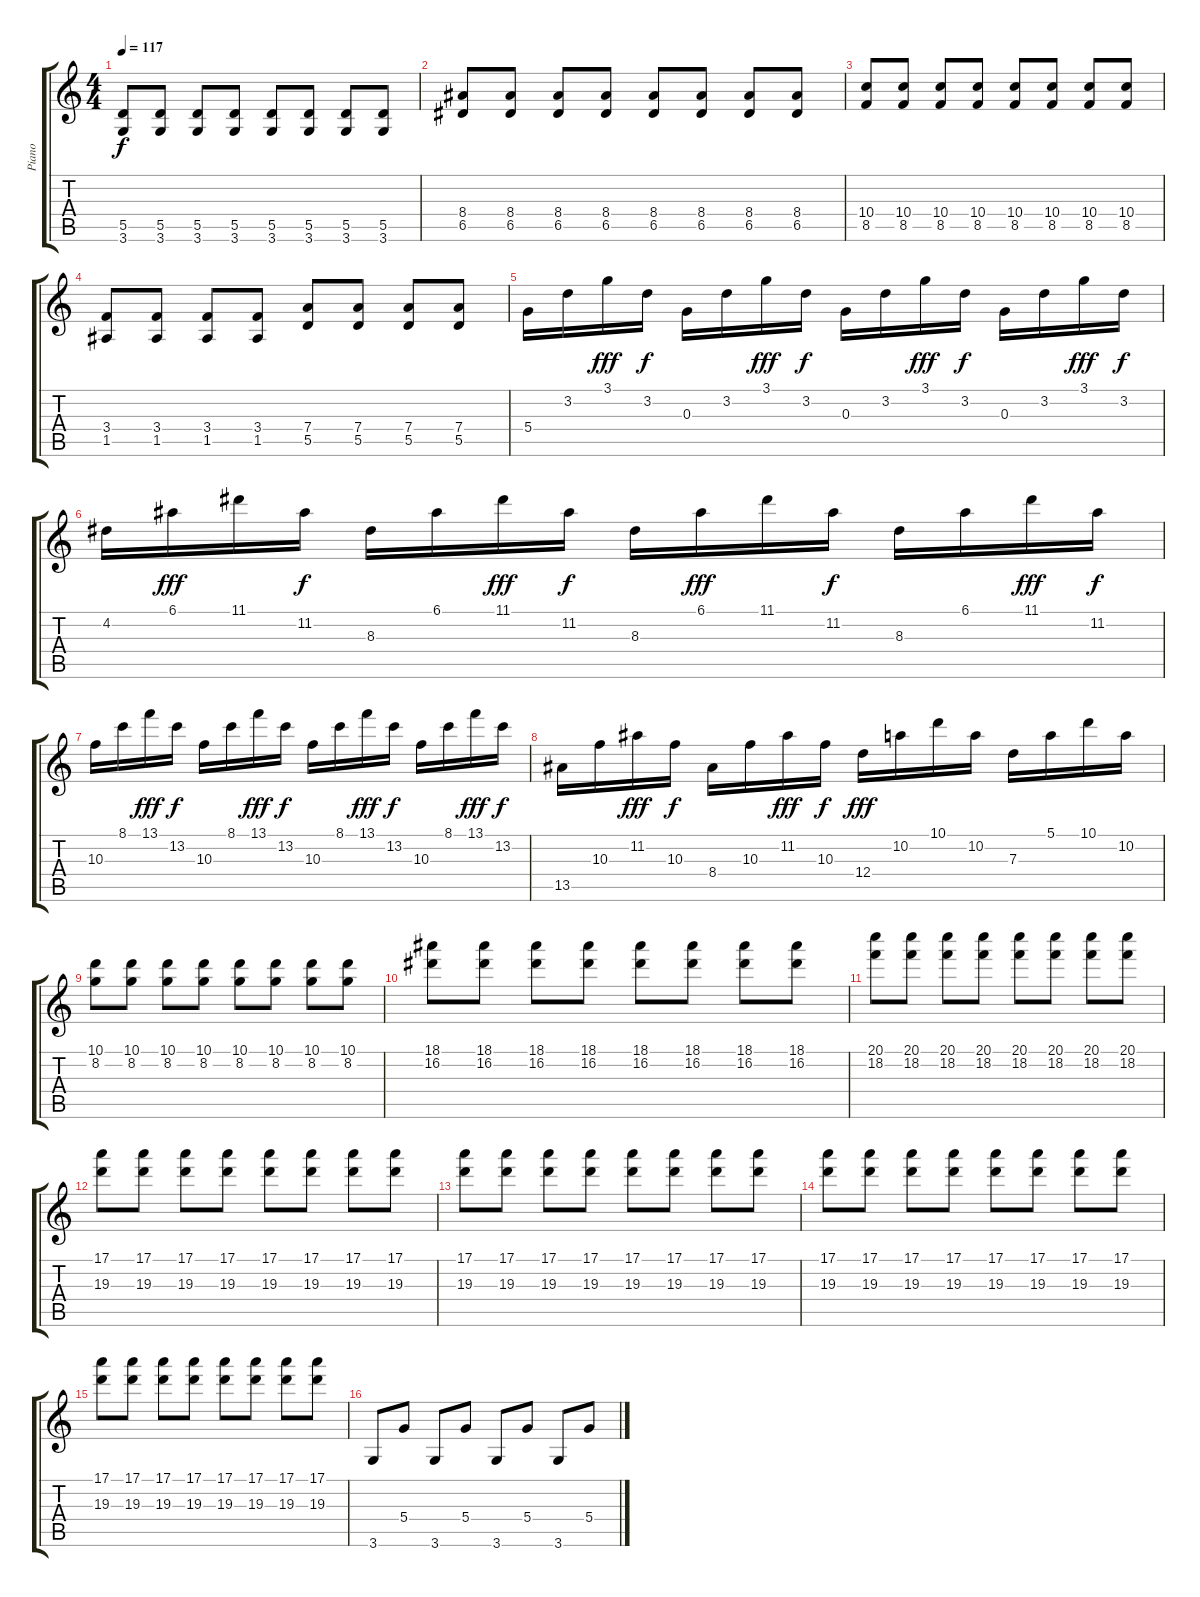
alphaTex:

\track ("Piano" "Piano") {instrument brightacousticpiano}
\staff {score tabs}
\tuning (E5 B4 G4 D4 A3 E3) {hide}
\ts (4 4)
\tempo 117
\clef g2
\ks c
(5.5 3.6).8{dy f} (5.5 3.6).8 (5.5 3.6).8 (5.5 3.6).8 (5.5 3.6).8 (5.5 3.6).8 (5.5 3.6).8 (5.5 3.6).8 |
(8.4 6.5).8 (8.4 6.5).8 (8.4 6.5).8 (8.4 6.5).8 (8.4 6.5).8 (8.4 6.5).8 (8.4 6.5).8 (8.4 6.5).8 |
(10.4 8.5).8 (10.4 8.5).8 (10.4 8.5).8 (10.4 8.5).8 (10.4 8.5).8 (10.4 8.5).8 (10.4 8.5).8 (10.4 8.5).8 |
(3.4 1.5).8 (3.4 1.5).8 (3.4 1.5).8 (3.4 1.5).8 (7.4 5.5).8 (7.4 5.5).8 (7.4 5.5).8 (7.4 5.5).8 |
5.4.16 3.2.16 3.1.16{dy fff} 3.2.16{dy f} 0.3.16 3.2.16 3.1.16{dy fff} 3.2.16{dy f} 0.3.16 3.2.16 3.1.16{dy fff} 3.2.16{dy f} 0.3.16 3.2.16 3.1.16{dy fff} 3.2.16{dy f} |
4.2.16 6.1.16{dy fff} 11.1.16 11.2.16{dy f} 8.3.16 6.1.16 11.1.16{dy fff} 11.2.16{dy f} 8.3.16 6.1.16{dy fff} 11.1.16 11.2.16{dy f} 8.3.16 6.1.16 11.1.16{dy fff} 11.2.16{dy f} |
10.3.16 8.1.16 13.1.16{dy fff} 13.2.16{dy f} 10.3.16 8.1.16 13.1.16{dy fff} 13.2.16{dy f} 10.3.16 8.1.16 13.1.16{dy fff} 13.2.16{dy f} 10.3.16 8.1.16 13.1.16{dy fff} 13.2.16{dy f} |
13.5.16 10.3.16 11.2.16{dy fff} 10.3.16{dy f} 8.4.16 10.3.16 11.2.16{dy fff} 10.3.16{dy f} 12.4.16{dy fff} 10.2.16 10.1.16 10.2.16 7.3.16 5.1.16 10.1.16 10.2.16 |
(10.1 8.2).8 (10.1 8.2).8 (10.1 8.2).8 (10.1 8.2).8 (10.1 8.2).8 (10.1 8.2).8 (10.1 8.2).8 (10.1 8.2).8 |
(18.1 16.2).8 (18.1 16.2).8 (18.1 16.2).8 (18.1 16.2).8 (18.1 16.2).8 (18.1 16.2).8 (18.1 16.2).8 (18.1 16.2).8 |
(20.1 18.2).8 (20.1 18.2).8 (20.1 18.2).8 (20.1 18.2).8 (20.1 18.2).8 (20.1 18.2).8 (20.1 18.2).8 (20.1 18.2).8 |
(17.1 19.3).8 (17.1 19.3).8 (17.1 19.3).8 (17.1 19.3).8 (17.1 19.3).8 (17.1 19.3).8 (17.1 19.3).8 (17.1 19.3).8 |
(17.1 19.3).8 (17.1 19.3).8 (17.1 19.3).8 (17.1 19.3).8 (17.1 19.3).8 (17.1 19.3).8 (17.1 19.3).8 (17.1 19.3).8 |
(17.1 19.3).8 (17.1 19.3).8 (17.1 19.3).8 (17.1 19.3).8 (17.1 19.3).8 (17.1 19.3).8 (17.1 19.3).8 (17.1 19.3).8 |
(17.1 19.3).8 (17.1 19.3).8 (17.1 19.3).8 (17.1 19.3).8 (17.1 19.3).8 (17.1 19.3).8 (17.1 19.3).8 (17.1 19.3).8 |
3.6.8 5.4.8 3.6.8 5.4.8 3.6.8 5.4.8 3.6.8 5.4.8
